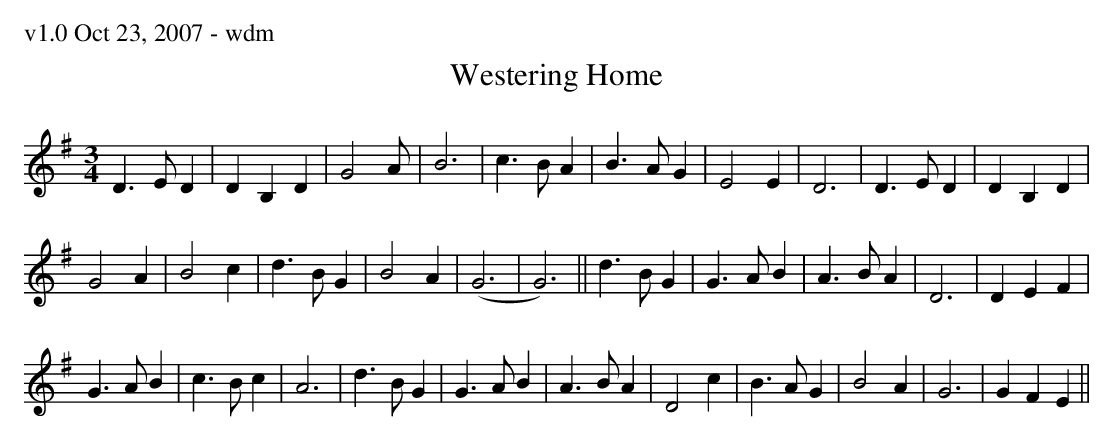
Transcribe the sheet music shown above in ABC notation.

X:1
T:Westering Home
L:1/8
M:3/4
K:G
D3ED2|D2B,2D2|G4A|B6|c3BA2|B3AG2|E4E2|D6|D3ED2|D2B,2D2|
G4A2|B4c2|d3BG2|B4A2|(G6|G6)||d3BG2|G3AB2|A3BA2|D6|D2E2F2|
G3AB2|c3Bc2|A6|d3BG2|G3AB2|A3BA2|D4c2|B3AG2|B4A2|G6|G2F2E2||
